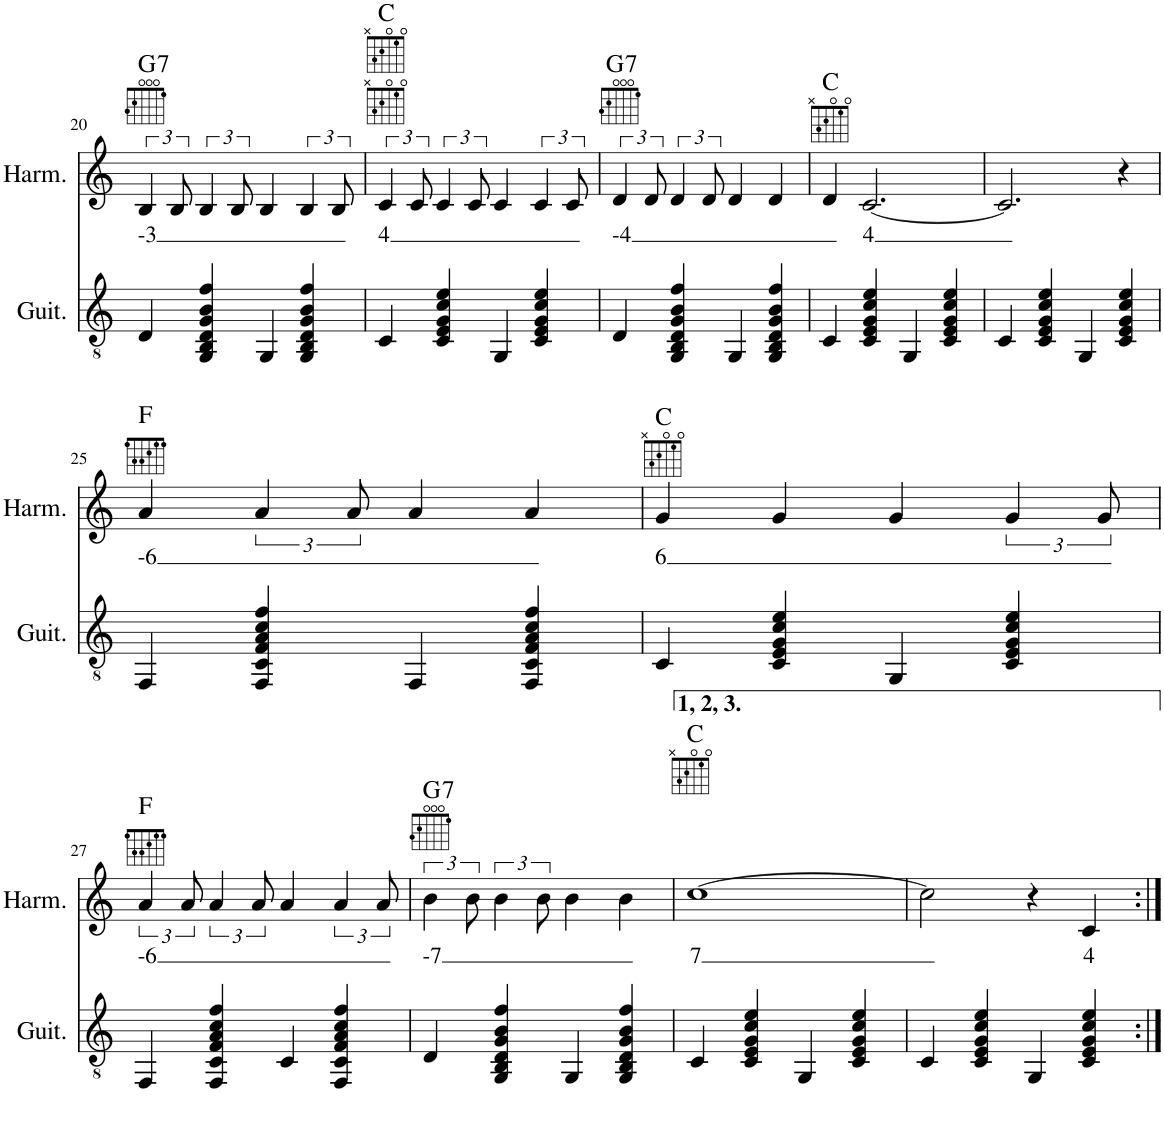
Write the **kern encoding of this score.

**kern	**kern	**text	**harte
*part2	*part1	*part1	*part1
*staff2	*staff1	*staff1	*
*I"Acoustic Guitar	*I"Harmonica	*	*
*I'Guit.	*I'Harm.	*	*
!!LO:PB:g=z
*clefGv2	*clefG2	*	*
*k[]	*k[]	*	*
*M4/4	*M4/4	*	*
*met(c)	*met(c)	*	*
=20	=20	=20	=20
!	!	!LO:LY:b	!LO:H:kt=7
4D/	6B/	-3	G:7
.	12B/	.	.
4GG/ 4BB/ 4D/ 4G/ 4B/ 4f/	6B/	.	.
.	12B/	.	.
4GG/	4B/	.	.
4GG/ 4BB/ 4D/ 4G/ 4B/ 4f/	6B/	.	.
.	12B/	.	.
=21	=21	=21	=21
!	!	!LO:LY:b	!
4C/	6c/	4	C:maj
.	12c/	.	.
4C/ 4E/ 4G/ 4c/ 4e/	6c/	.	.
.	12c/	.	.
4GG/	4c/	.	.
4C/ 4E/ 4G/ 4c/ 4e/	6c/	.	.
.	12c/	.	.
=22	=22	=22	=22
!	!	!LO:LY:b	!LO:H:kt=7
4D/	6d/	-4	G:7
.	12d/	.	.
4GG/ 4BB/ 4D/ 4G/ 4B/ 4f/	6d/	.	.
.	12d/	.	.
4GG/	4d/	.	.
4GG/ 4BB/ 4D/ 4G/ 4B/ 4f/	4d/	.	.
=23	=23	=23	=23
4C/	4d/	.	C:maj
!	!	!LO:LY:b	!
4C/ 4E/ 4G/ 4c/ 4e/	[2.c/	4	.
4GG/	.	.	.
4C/ 4E/ 4G/ 4c/ 4e/	.	.	.
=24	=24	=24	=24
4C/	2.c/]	.	.
4C/ 4E/ 4G/ 4c/ 4e/	.	.	.
4GG/	.	.	.
4C/ 4E/ 4G/ 4c/ 4e/	4r	.	.
!!LO:LB:g=z
=25	=25	=25	=25
!	!	!LO:LY:b	!
4FF/	4a/	-6	F:maj
4FF/ 4C/ 4F/ 4A/ 4c/ 4f/	6a/	.	.
.	12a/	.	.
4FF/	4a/	.	.
4FF/ 4C/ 4F/ 4A/ 4c/ 4f/	4a/	.	.
=26	=26	=26	=26
!	!	!LO:LY:b	!
4C/	4g/	6	C:maj
4C/ 4E/ 4G/ 4c/ 4e/	4g/	.	.
4GG/	4g/	.	.
4C/ 4E/ 4G/ 4c/ 4e/	6g/	.	.
.	12g/	.	.
!!LO:LB:g=z
=27	=27	=27	=27
!	!	!LO:LY:b	!
4FF/	6a/	-6	F:maj
.	12a/	.	.
4FF/ 4C/ 4F/ 4A/ 4c/ 4f/	6a/	.	.
.	12a/	.	.
4C/	4a/	.	.
4FF/ 4C/ 4F/ 4A/ 4c/ 4f/	6a/	.	.
.	12a/	.	.
=28	=28	=28	=28
!	!	!LO:LY:b	!LO:H:kt=7
4D/	6b\	-7	G:7
.	12b\	.	.
4GG/ 4BB/ 4D/ 4G/ 4B/ 4f/	6b\	.	.
.	12b\	.	.
4GG/	4b\	.	.
4GG/ 4BB/ 4D/ 4G/ 4B/ 4f/	4b\	.	.
=29	=29	=29	=29
!	!	!LO:LY:b	!
4C/	[1cc	7	C:maj
4C/ 4E/ 4G/ 4c/ 4e/	.	.	.
4GG/	.	.	.
4C/ 4E/ 4G/ 4c/ 4e/	.	.	.
=30	=30	=30	=30
4C/	2cc\]	.	.
4C/ 4E/ 4G/ 4c/ 4e/	.	.	.
4GG/	4r	.	.
!	!	!LO:LY:b	!
4C/ 4E/ 4G/ 4c/ 4e/	4c/	4	.
=:|!	=:|!	=:|!	=:|!
*-	*-	*-	*-
